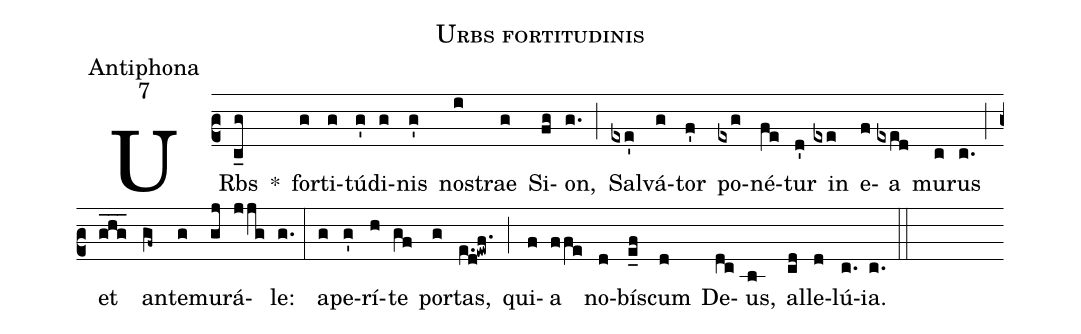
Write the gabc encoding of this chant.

name:Urbs fortitudinis;
office-part:Antiphona;
mode:7;
%%
(c2) URbs(c_g) *() for(g)ti(g)tú(g')di(g)nis(g') no(i)strae(g) Si(fg)on,(g.) (;) Sal(exe')vá(g)tor(f') po(exg)né(fe)tur(d') in(exe) e(f)a(exed) mu(c)rus(c.) (;) et(ghg___) an(gf~)te(g)mu(gj)rá(jjg)le:(g.) (:) a(g)pe(g')rí(h)te(gf) por(g)tas,(e.d!ewf.) (;) qui(f)a(ffe) no(d)bí(e_f)scum(d) De(dc)us,(b) al(cd)le(d)lú(c.)ia.(c.) (::)
